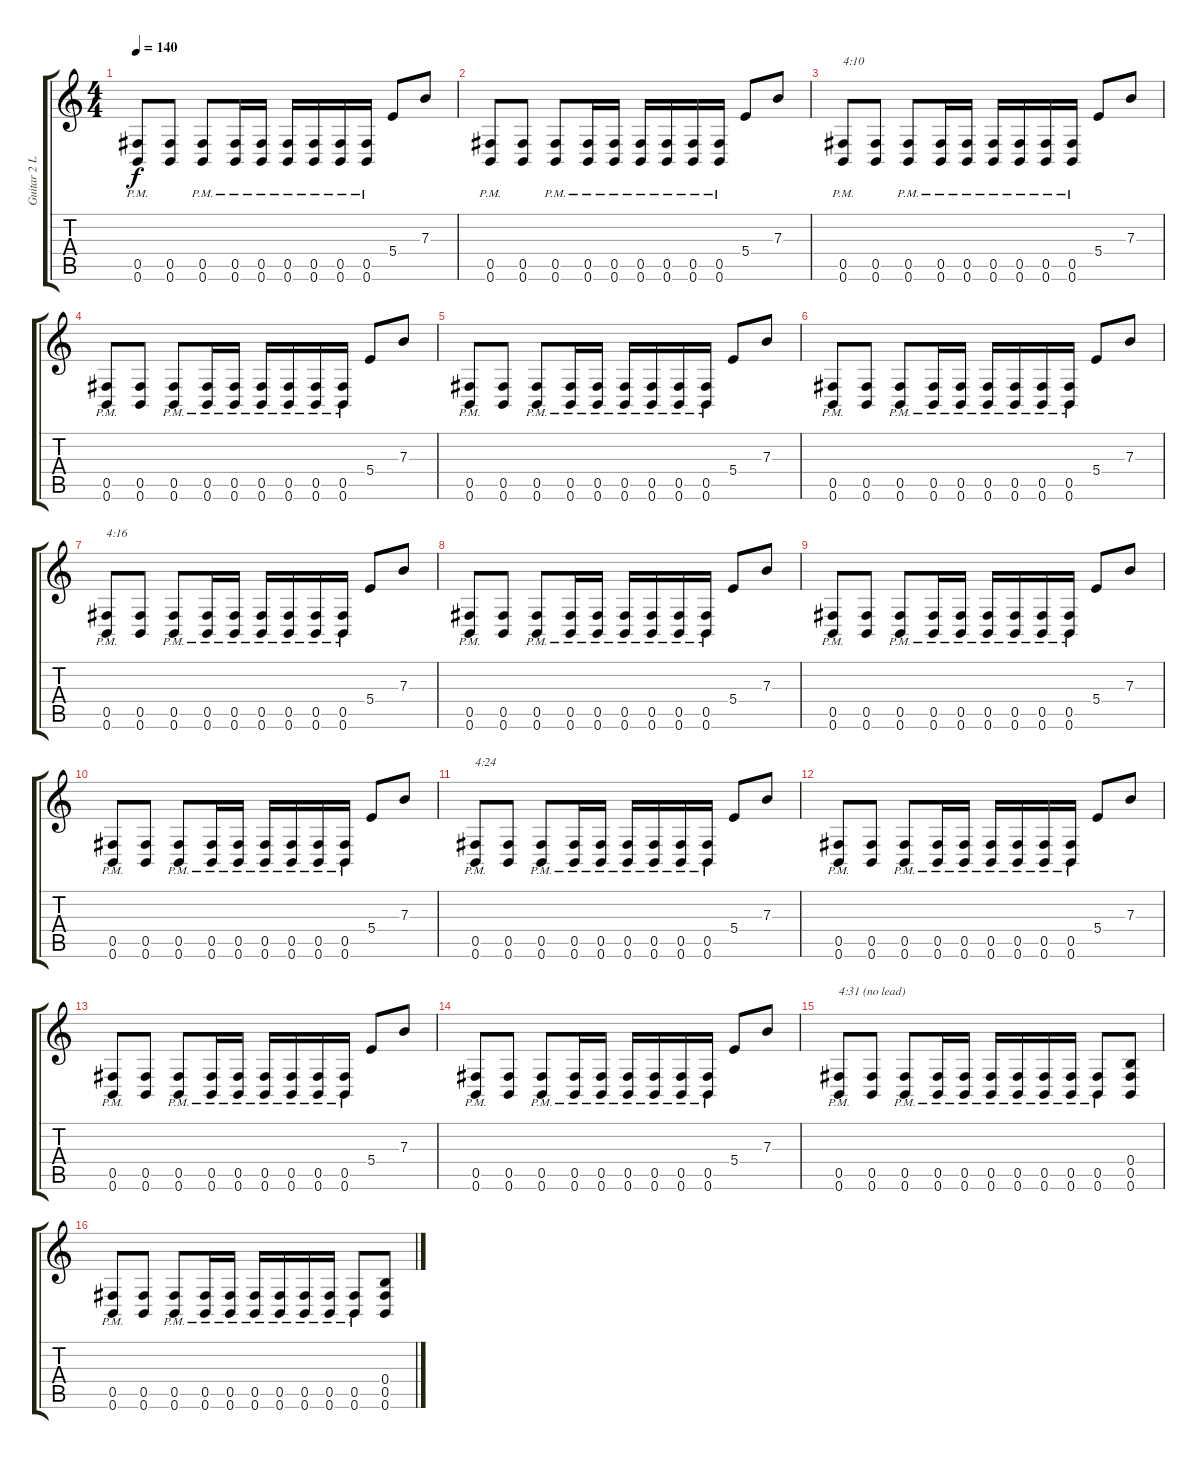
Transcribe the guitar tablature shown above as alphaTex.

\track ("Guitar 2 Lead" "Guitar 2 L") {instrument distortionguitar}
\staff {score tabs}
\tuning (E4 B3 E3 B2 Gb2 B1) {hide}
\ts (4 4)
\tempo 140
\clef g2
\ks c
(0.5 0.6{pm}).8{dy f} (0.5 0.6).8 (0.5 0.6{pm}).8 (0.5 0.6{pm}).16 (0.5 0.6{pm}).16 (0.5 0.6{pm}).16 (0.5 0.6{pm}).16 (0.5 0.6{pm}).16 (0.5 0.6{pm}).16 5.4.8 7.3.8 |
(0.5 0.6{pm}).8 (0.5 0.6).8 (0.5 0.6{pm}).8 (0.5 0.6{pm}).16 (0.5 0.6{pm}).16 (0.5 0.6{pm}).16 (0.5 0.6{pm}).16 (0.5 0.6{pm}).16 (0.5 0.6{pm}).16 5.4.8 7.3.8 |
(0.5 0.6{pm}).8{txt "4:10"} (0.5 0.6).8 (0.5 0.6{pm}).8 (0.5 0.6{pm}).16 (0.5 0.6{pm}).16 (0.5 0.6{pm}).16 (0.5 0.6{pm}).16 (0.5 0.6{pm}).16 (0.5 0.6{pm}).16 5.4.8 7.3.8 |
(0.5 0.6{pm}).8 (0.5 0.6).8 (0.5 0.6{pm}).8 (0.5 0.6{pm}).16 (0.5 0.6{pm}).16 (0.5 0.6{pm}).16 (0.5 0.6{pm}).16 (0.5 0.6{pm}).16 (0.5 0.6{pm}).16 5.4.8 7.3.8 |
(0.5 0.6{pm}).8 (0.5 0.6).8 (0.5 0.6{pm}).8 (0.5 0.6{pm}).16 (0.5 0.6{pm}).16 (0.5 0.6{pm}).16 (0.5 0.6{pm}).16 (0.5 0.6{pm}).16 (0.5 0.6{pm}).16 5.4.8 7.3.8 |
(0.5 0.6{pm}).8 (0.5 0.6).8 (0.5 0.6{pm}).8 (0.5 0.6{pm}).16 (0.5 0.6{pm}).16 (0.5 0.6{pm}).16 (0.5 0.6{pm}).16 (0.5 0.6{pm}).16 (0.5 0.6{pm}).16 5.4.8 7.3.8 |
(0.5 0.6{pm}).8{txt "4:16"} (0.5 0.6).8 (0.5 0.6{pm}).8 (0.5 0.6{pm}).16 (0.5 0.6{pm}).16 (0.5 0.6{pm}).16 (0.5 0.6{pm}).16 (0.5 0.6{pm}).16 (0.5 0.6{pm}).16 5.4.8 7.3.8 |
(0.5 0.6{pm}).8 (0.5 0.6).8 (0.5 0.6{pm}).8 (0.5 0.6{pm}).16 (0.5 0.6{pm}).16 (0.5 0.6{pm}).16 (0.5 0.6{pm}).16 (0.5 0.6{pm}).16 (0.5 0.6{pm}).16 5.4.8 7.3.8 |
(0.5 0.6{pm}).8 (0.5 0.6).8 (0.5 0.6{pm}).8 (0.5 0.6{pm}).16 (0.5 0.6{pm}).16 (0.5 0.6{pm}).16 (0.5 0.6{pm}).16 (0.5 0.6{pm}).16 (0.5 0.6{pm}).16 5.4.8 7.3.8 |
(0.5 0.6{pm}).8 (0.5 0.6).8 (0.5 0.6{pm}).8 (0.5 0.6{pm}).16 (0.5 0.6{pm}).16 (0.5 0.6{pm}).16 (0.5 0.6{pm}).16 (0.5 0.6{pm}).16 (0.5 0.6{pm}).16 5.4.8 7.3.8 |
(0.5 0.6{pm}).8{txt "4:24"} (0.5 0.6).8 (0.5 0.6{pm}).8 (0.5 0.6{pm}).16 (0.5 0.6{pm}).16 (0.5 0.6{pm}).16 (0.5 0.6{pm}).16 (0.5 0.6{pm}).16 (0.5 0.6{pm}).16 5.4.8 7.3.8 |
(0.5 0.6{pm}).8 (0.5 0.6).8 (0.5 0.6{pm}).8 (0.5 0.6{pm}).16 (0.5 0.6{pm}).16 (0.5 0.6{pm}).16 (0.5 0.6{pm}).16 (0.5 0.6{pm}).16 (0.5 0.6{pm}).16 5.4.8 7.3.8 |
(0.5 0.6{pm}).8 (0.5 0.6).8 (0.5 0.6{pm}).8 (0.5 0.6{pm}).16 (0.5 0.6{pm}).16 (0.5 0.6{pm}).16 (0.5 0.6{pm}).16 (0.5 0.6{pm}).16 (0.5 0.6{pm}).16 5.4.8 7.3.8 |
(0.5 0.6{pm}).8 (0.5 0.6).8 (0.5 0.6{pm}).8 (0.5 0.6{pm}).16 (0.5 0.6{pm}).16 (0.5 0.6{pm}).16 (0.5 0.6{pm}).16 (0.5 0.6{pm}).16 (0.5 0.6{pm}).16 5.4.8 7.3.8 |
(0.5 0.6{pm}).8{txt "4:31 (no lead)"} (0.5 0.6).8 (0.5 0.6{pm}).8 (0.5 0.6{pm}).16 (0.5 0.6{pm}).16 (0.5 0.6{pm}).16 (0.5 0.6{pm}).16 (0.5 0.6{pm}).16 (0.5 0.6{pm}).16 (0.5 0.6{pm}).8 (0.4 0.5 0.6).8 |
(0.5 0.6{pm}).8 (0.5 0.6).8 (0.5 0.6{pm}).8 (0.5 0.6{pm}).16 (0.5 0.6{pm}).16 (0.5 0.6{pm}).16 (0.5 0.6{pm}).16 (0.5 0.6{pm}).16 (0.5 0.6{pm}).16 (0.5 0.6{pm}).8 (0.4 0.5 0.6).8
